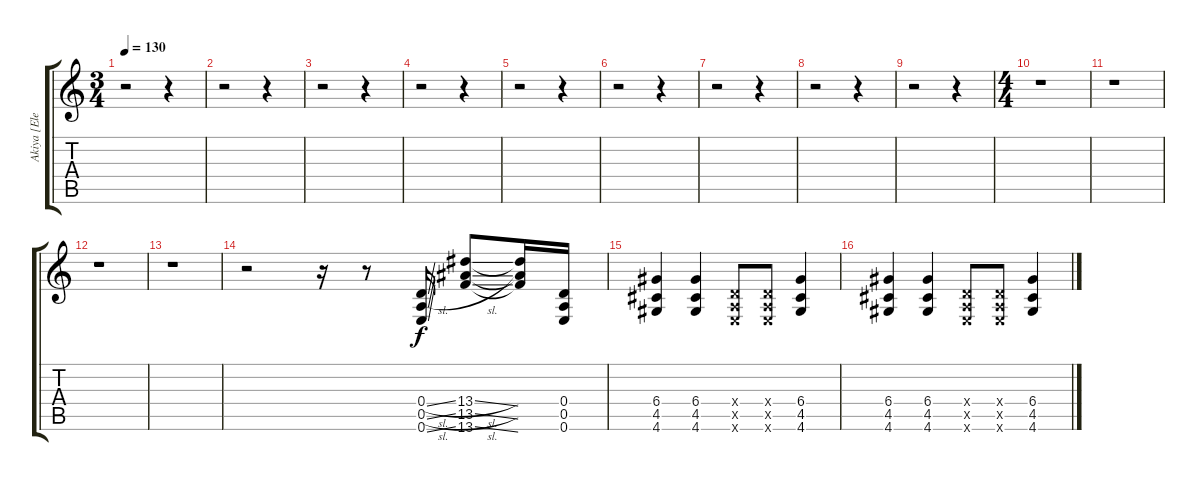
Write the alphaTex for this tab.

\track ("Akiya [Electric]" "Akiya [Ele") {instrument distortionguitar}
\staff {score tabs}
\tuning (E4 B3 G3 D3 A2 E2) {hide}
\ts (3 4)
\tempo 130
\clef g2
\ks c
r.2{dy f} r.4 |
r.2 r.4 |
r.2 r.4 |
r.2 r.4 |
r.2 r.4 |
r.2 r.4 |
r.2 r.4 |
r.2 r.4 |
r.2 r.4 |
\ts (4 4)
r.1 |
r.1 |
r.1 |
r.1 |
r.2 r.16 r.8 (0.4{sl} 0.5{sl} 0.6{ss}).16 (13.4{sl} 13.5{sl} 13.6{ss}).8 (13.4{t} 13.5{t} 13.6{t}).16 (0.4 0.5 0.6).16 |
(6.4 4.5 4.6).4 (6.4 4.5 4.6).4 (0.4{x} 0.5{x} 0.6{x}).8 (0.4{x} 0.5{x} 0.6{x}).8 (6.4 4.5 4.6).4 |
(6.4 4.5 4.6).4 (6.4 4.5 4.6).4 (0.4{x} 0.5{x} 0.6{x}).8 (0.4{x} 0.5{x} 0.6{x}).8 (6.4 4.5 4.6).4
